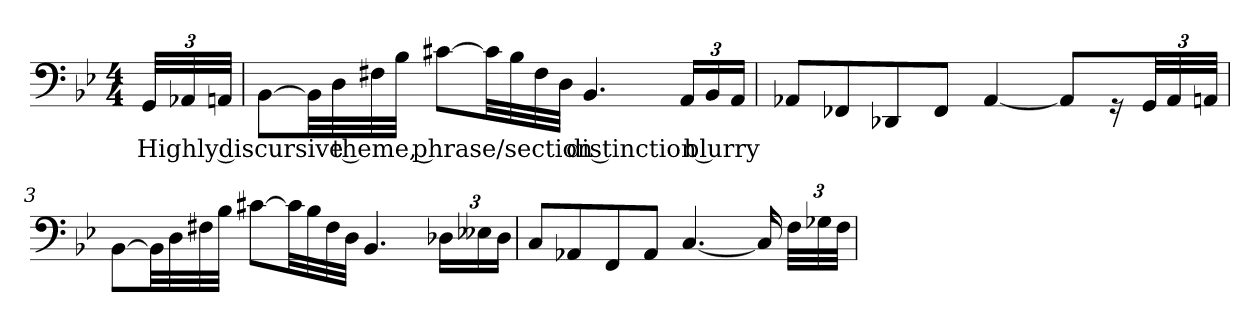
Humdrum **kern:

**kern	**text
*part1	*part1
*staff1	*staff1
*clefF4	*
*k[b-e-]	*
*g:	*
*M4/4	*
*MM70	*
=	=
48GGLLL	Highly discursive theme, phrase/section distinction blurry
48AA-X	.
48AAnJJJ	.
=1	=1
[8BB-L	.
32BB-LL]	.
32D	.
32F#X	.
32B-JJJ	.
[8c#XL	.
32c#LL]	.
32B-	.
32F#	.
32DJJJ	.
4.BB-	.
24AALL	.
24BB-	.
24AAJJ	.
=2	=2
8AA-XL	.
8FF-X	.
8DD-X	.
8FF-J	.
[4AA-	.
8AA-L]	.
16r	.
48GGLL	.
48AA-	.
48AAnJJJ	.
=3	=3
[8BB-L	.
32BB-LL]	.
32D	.
32F#X	.
32B-JJJ	.
[8c#XL	.
32c#LL]	.
32B-	.
32F#	.
32DJJJ	.
4.BB-	.
24D-XLL	.
24E--X	.
24D-JJ	.
=4	=4
8CL	.
8AA-X	.
8FF	.
8AA-J	.
[4.C	.
16C]	.
48FLLL	.
48G-X	.
48FJJJ	.
=	=
*-	*-
